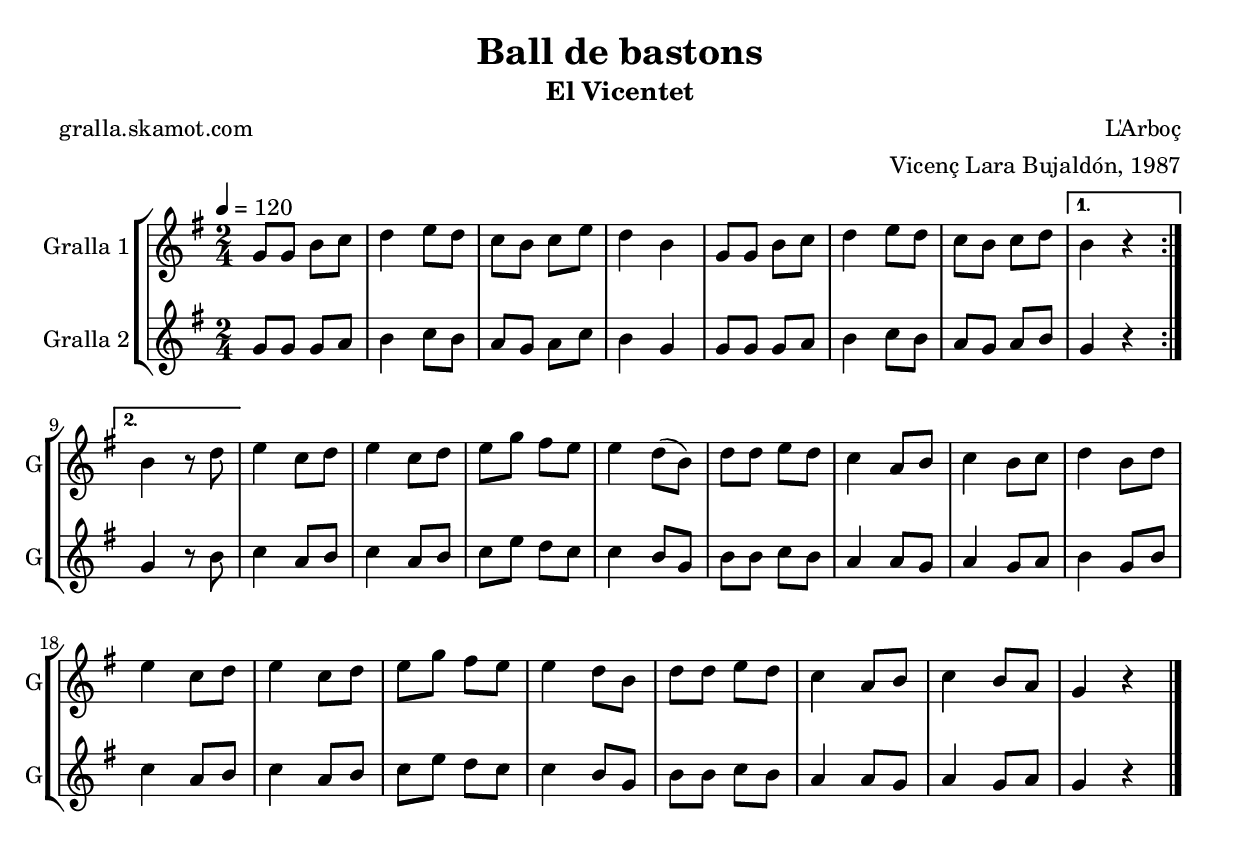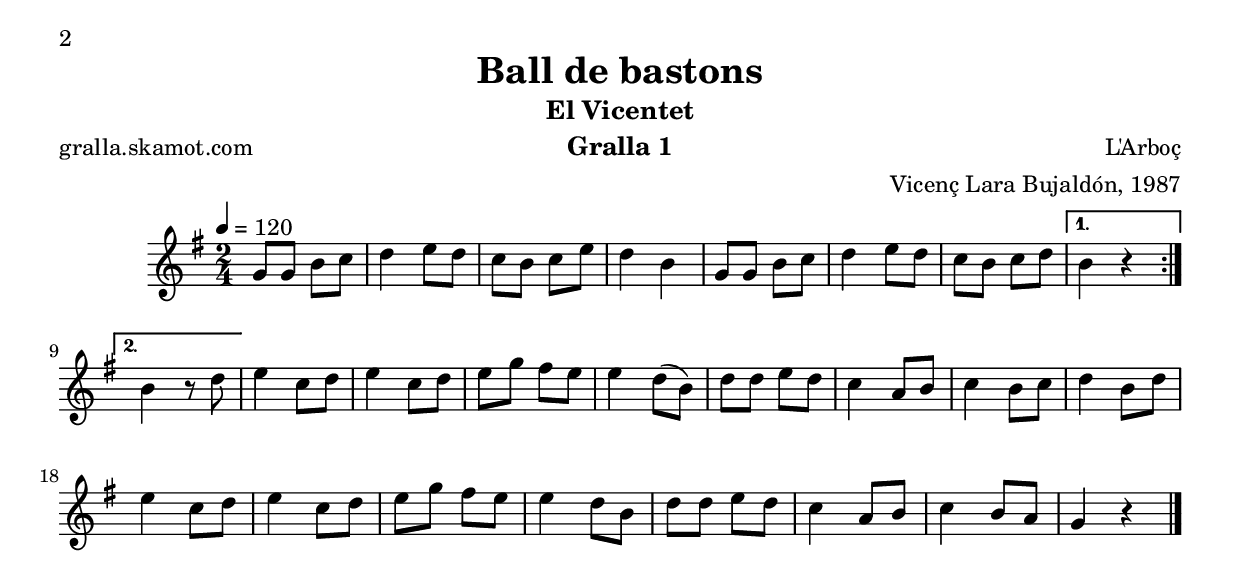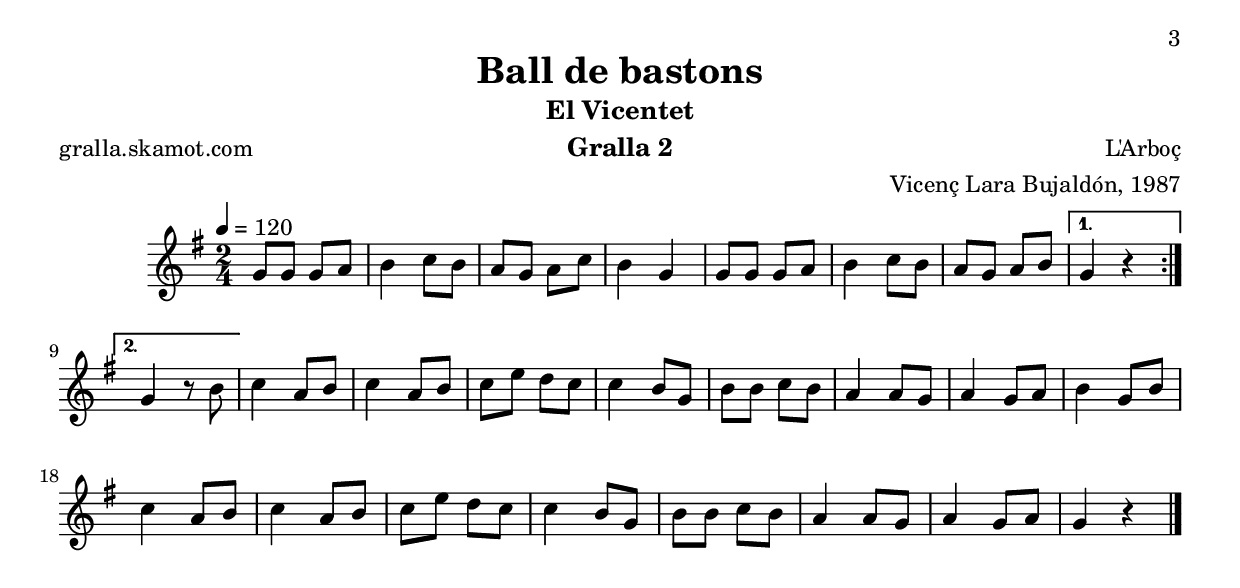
\version "2.16.2"

\header {
  dedication=""
  title="Ball de bastons"
  subtitle="El Vicentet"
  subsubtitle=""
  poet="gralla.skamot.com"
  meter=""
  piece=""
  composer="L'Arboç"
  arranger="Vicenç Lara Bujaldón, 1987"
  opus=""
  instrument=""
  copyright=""
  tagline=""
}

liniaroAa =
\relative g'
{
  \tempo 4=120
  \clef treble
  \key g \major
  \time 2/4
  \repeat volta 2 { g8 g b c  |
  d4 e8 d  |
  c8 b c e  |
  d4 b  |
  %05
  g8 g b c  |
  d4 e8 d  |
  c8 b c d }
  \alternative { { b4 r }
  { b4 r8 d } }
  %10
  e4 c8 d  |
  e4 c8 d  |
  e8 g fis e  |
  e4 d8 ( b )  |
  d8 d e d  |
  %15
  c4 a8 b  |
  c4 b8 c  |
  d4 b8 d  |
  e4 c8 d  |
  e4 c8 d  |
  %20
  e8 g fis e  |
  e4 d8 b  |
  d8 d e d  |
  c4 a8 b  |
  c4 b8 a  |
  %25
  g4 r  \bar "|."
}

liniaroAb =
\relative g'
{
  \tempo 4=120
  \clef treble
  \key g \major
  \time 2/4
  \repeat volta 2 { g8 g g a  |
  b4 c8 b  |
  a8 g a c  |
  b4 g  |
  %05
  g8 g g a  |
  b4 c8 b  |
  a8 g a b }
  \alternative { { g4 r }
  { g4 r8 b } }
  %10
  c4 a8 b  |
  c4 a8 b  |
  c8 e d c  |
  c4 b8 g  |
  b8 b c b  |
  %15
  a4 a8 g  |
  a4 g8 a  |
  b4 g8 b  |
  c4 a8 b  |
  c4 a8 b  |
  %20
  c8 e d c  |
  c4 b8 g  |
  b8 b c b  |
  a4 a8 g  |
  a4 g8 a  |
  %25
  g4 r  \bar "|."
}

\bookpart {
  \score {
    \new StaffGroup {
      \override Score.RehearsalMark.self-alignment-X = #LEFT
      <<
        \new Staff \with {instrumentName = #"Gralla 1" shortInstrumentName = #"G"} \liniaroAa
        \new Staff \with {instrumentName = #"Gralla 2" shortInstrumentName = #"G"} \liniaroAb
      >>
    }
    \layout {}
  }
  \score { \unfoldRepeats
    \new StaffGroup {
      \override Score.RehearsalMark.self-alignment-X = #LEFT
      <<
        \new Staff \with {instrumentName = #"Gralla 1" shortInstrumentName = #"G"} \liniaroAa
        \new Staff \with {instrumentName = #"Gralla 2" shortInstrumentName = #"G"} \liniaroAb
      >>
    }
    \midi {
      \set Staff.midiInstrument = "oboe"
      \set DrumStaff.midiInstrument = "drums"
    }
  }
}

\bookpart {
  \header {instrument="Gralla 1"}
  \score {
    \new StaffGroup {
      \override Score.RehearsalMark.self-alignment-X = #LEFT
      <<
        \new Staff \liniaroAa
      >>
    }
    \layout {}
  }
  \score { \unfoldRepeats
    \new StaffGroup {
      \override Score.RehearsalMark.self-alignment-X = #LEFT
      <<
        \new Staff \liniaroAa
      >>
    }
    \midi {
      \set Staff.midiInstrument = "oboe"
      \set DrumStaff.midiInstrument = "drums"
    }
  }
}

\bookpart {
  \header {instrument="Gralla 2"}
  \score {
    \new StaffGroup {
      \override Score.RehearsalMark.self-alignment-X = #LEFT
      <<
        \new Staff \liniaroAb
      >>
    }
    \layout {}
  }
  \score { \unfoldRepeats
    \new StaffGroup {
      \override Score.RehearsalMark.self-alignment-X = #LEFT
      <<
        \new Staff \liniaroAb
      >>
    }
    \midi {
      \set Staff.midiInstrument = "oboe"
      \set DrumStaff.midiInstrument = "drums"
    }
  }
}

